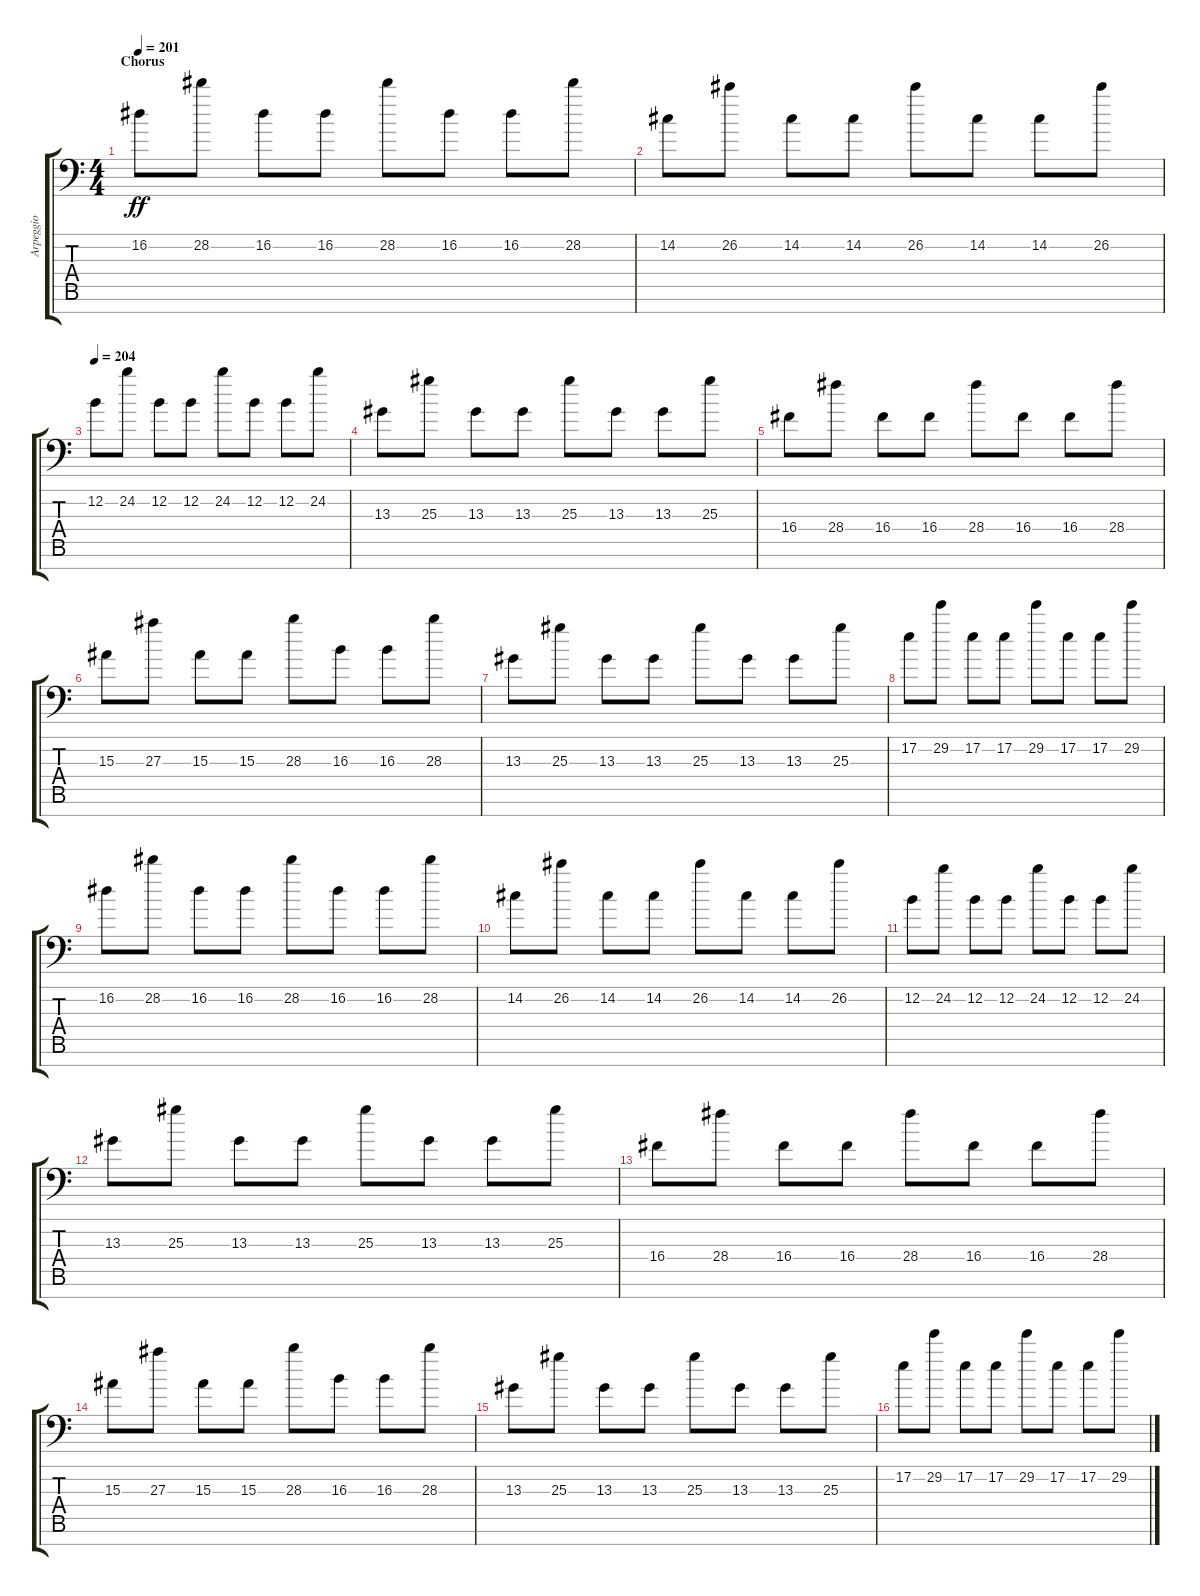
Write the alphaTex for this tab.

\track ("Arpeggio" "Arpeggio") {instrument lead2sawtooth}
\staff {score tabs}
\tuning (C8 B3 G3 D3 A2 E2 C-1) {hide}
\ts (4 4)
\section ("" "Chorus")
\tempo 201
\clef f4
\ks c
16.2.8{dy ff} 28.2.8 16.2.8 16.2.8 28.2.8 16.2.8 16.2.8 28.2.8 |
14.2.8 26.2.8 14.2.8 14.2.8 26.2.8 14.2.8 14.2.8 26.2.8 |
\tempo 204
12.2.8 24.2.8 12.2.8 12.2.8 24.2.8 12.2.8 12.2.8 24.2.8 |
13.3.8 25.3.8 13.3.8 13.3.8 25.3.8 13.3.8 13.3.8 25.3.8 |
16.4.8 28.4.8 16.4.8 16.4.8 28.4.8 16.4.8 16.4.8 28.4.8 |
15.3.8 27.3.8 15.3.8 15.3.8 28.3.8 16.3.8 16.3.8 28.3.8 |
13.3.8 25.3.8 13.3.8 13.3.8 25.3.8 13.3.8 13.3.8 25.3.8 |
17.2.8 29.2.8 17.2.8 17.2.8 29.2.8 17.2.8 17.2.8 29.2.8 |
16.2.8 28.2.8 16.2.8 16.2.8 28.2.8 16.2.8 16.2.8 28.2.8 |
14.2.8 26.2.8 14.2.8 14.2.8 26.2.8 14.2.8 14.2.8 26.2.8 |
12.2.8 24.2.8 12.2.8 12.2.8 24.2.8 12.2.8 12.2.8 24.2.8 |
13.3.8 25.3.8 13.3.8 13.3.8 25.3.8 13.3.8 13.3.8 25.3.8 |
16.4.8 28.4.8 16.4.8 16.4.8 28.4.8 16.4.8 16.4.8 28.4.8 |
15.3.8 27.3.8 15.3.8 15.3.8 28.3.8 16.3.8 16.3.8 28.3.8 |
13.3.8 25.3.8 13.3.8 13.3.8 25.3.8 13.3.8 13.3.8 25.3.8 |
17.2.8 29.2.8 17.2.8 17.2.8 29.2.8 17.2.8 17.2.8 29.2.8
